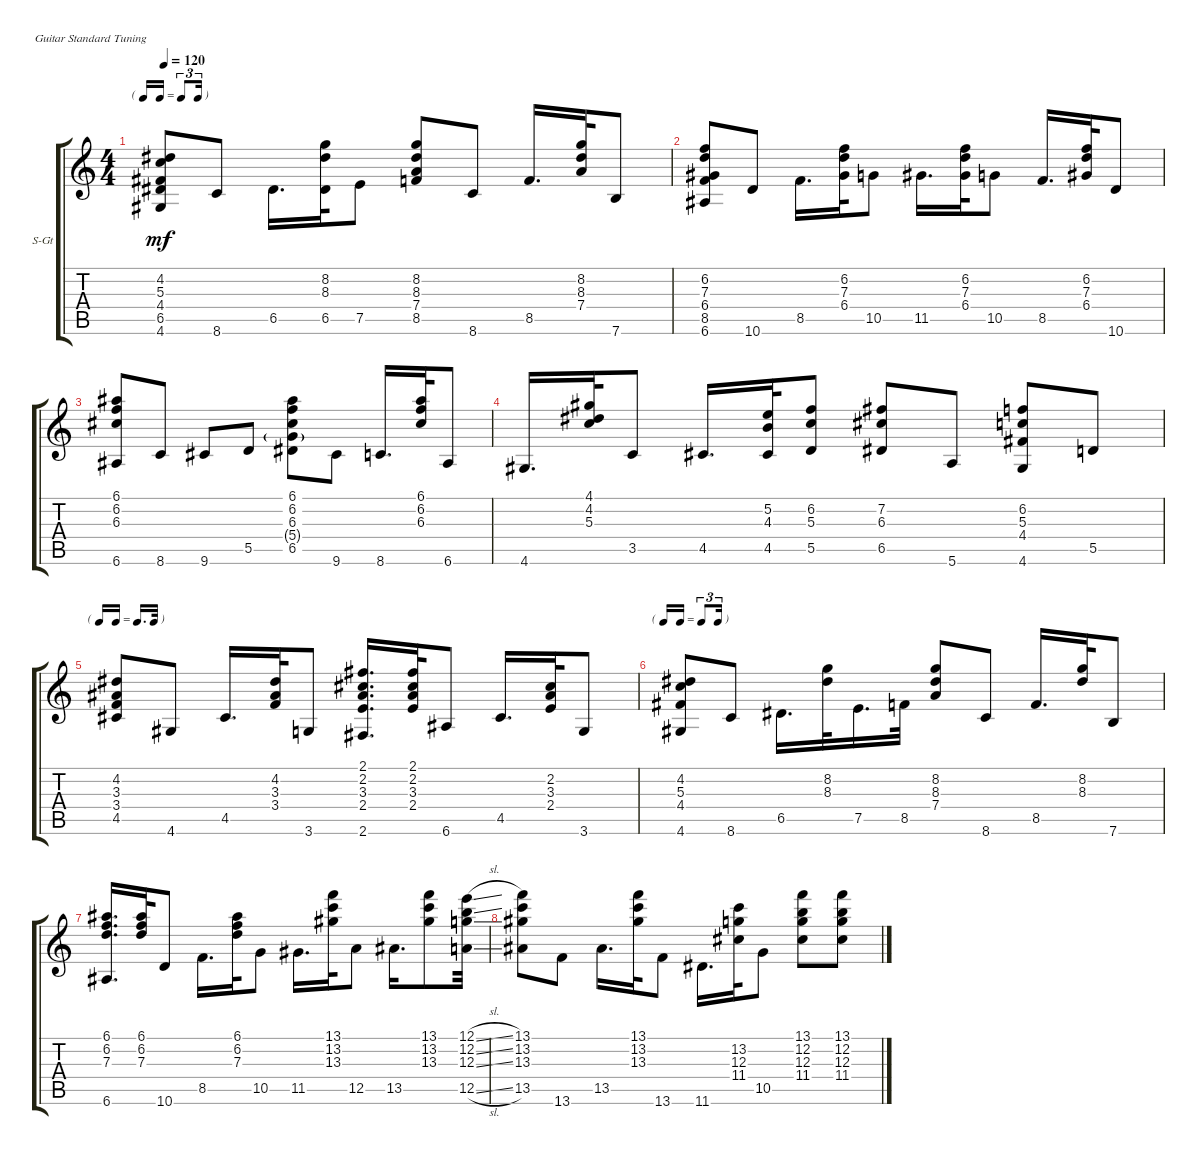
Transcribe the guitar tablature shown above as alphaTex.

\defaultSystemsLayout 4
\bracketExtendMode groupsimilarinstruments
\firstSystemTrackNameOrientation horizontal
\otherSystemsTrackNameOrientation horizontal
\track ("Steel Guitar" "S-Gt") {instrument acousticguitarsteel}
\staff {score tabs}
\tuning (E4 B3 G3 D3 A2 E2)
\ts (4 4)
\tf triplet16th
\tempo 120
\clef g2
\ks c
(4.6 6.5 4.4 5.3 4.2).8{dy mf instrument acousticguitarsteel} 8.6.8 6.5.16{d} (6.5 8.3 8.2).32 7.5.8 (8.5 7.4 8.3 8.2).8 8.6.8 8.5.16{d} (8.2 8.3 7.4).32 7.6.8 |
(6.6 8.5 6.4 7.3 6.2).8 10.6.8 8.5.16{d} (6.4 7.3 6.2).32 10.5.8 11.5.16{d} (6.4 7.3 6.2).32 10.5.8 8.5.16{d} (6.4 7.3 6.2).32 10.6.8 |
(6.6 6.3 6.2 6.1).8 8.6.8 9.6.8 5.5.8 (6.5 5.4{g} 6.3 6.2 6.1).8 9.6.8 8.6.16{d} (6.3 6.2 6.1).32 6.6.8 |
4.6.16{d} (5.3 4.2 4.1).32 3.5.8 4.5.16{d} (4.5 4.3 5.2).32 (6.2 5.3 5.5).8 (6.5 6.3 7.2).8 5.6.8 (4.6 4.4 5.3 6.2).8 5.5.8 |
\tf dotted16th
(4.5 3.4 3.3 4.2).8 4.6.8 4.5.16{d} (3.4 3.3 4.2).32 3.6.8 (2.6 2.4 3.3 2.2 2.1).16{d} (2.4 3.3 2.2 2.1).32 6.6.8 4.5.16{d} (2.4 3.3 2.2).32 3.6.8 |
\tf triplet16th
(4.6 4.4 5.3 4.2).8 8.6.8 6.5.16{d} (8.3 8.2).32 7.5.16{d} 8.5.32 (7.4 8.3 8.2).8 8.6.8 8.5.16{d} (8.3 8.2).32 7.6.8 |
(6.6 7.3 6.2 6.1).16{d} (7.3 6.2 6.1).32 10.6.8 8.5.16{d} (7.3 6.2 6.1).32 10.5.8 11.5.16{d} (13.3 13.2 13.1).32 12.5.8 13.5.16{d} (13.3 13.2 13.1).8 (12.5{sl} 12.3{sl} 12.2{sl} 12.1{sl}).32 |
(13.1 13.2 13.3 13.5).8 13.6.8 13.5.16{d} (13.3 13.2 13.1).32 13.6.8 11.6.16{d} (11.4 12.3 13.2).32 10.5.8 (11.4 12.3 12.2 13.1).8 (13.1 12.2 12.3 11.4).8
